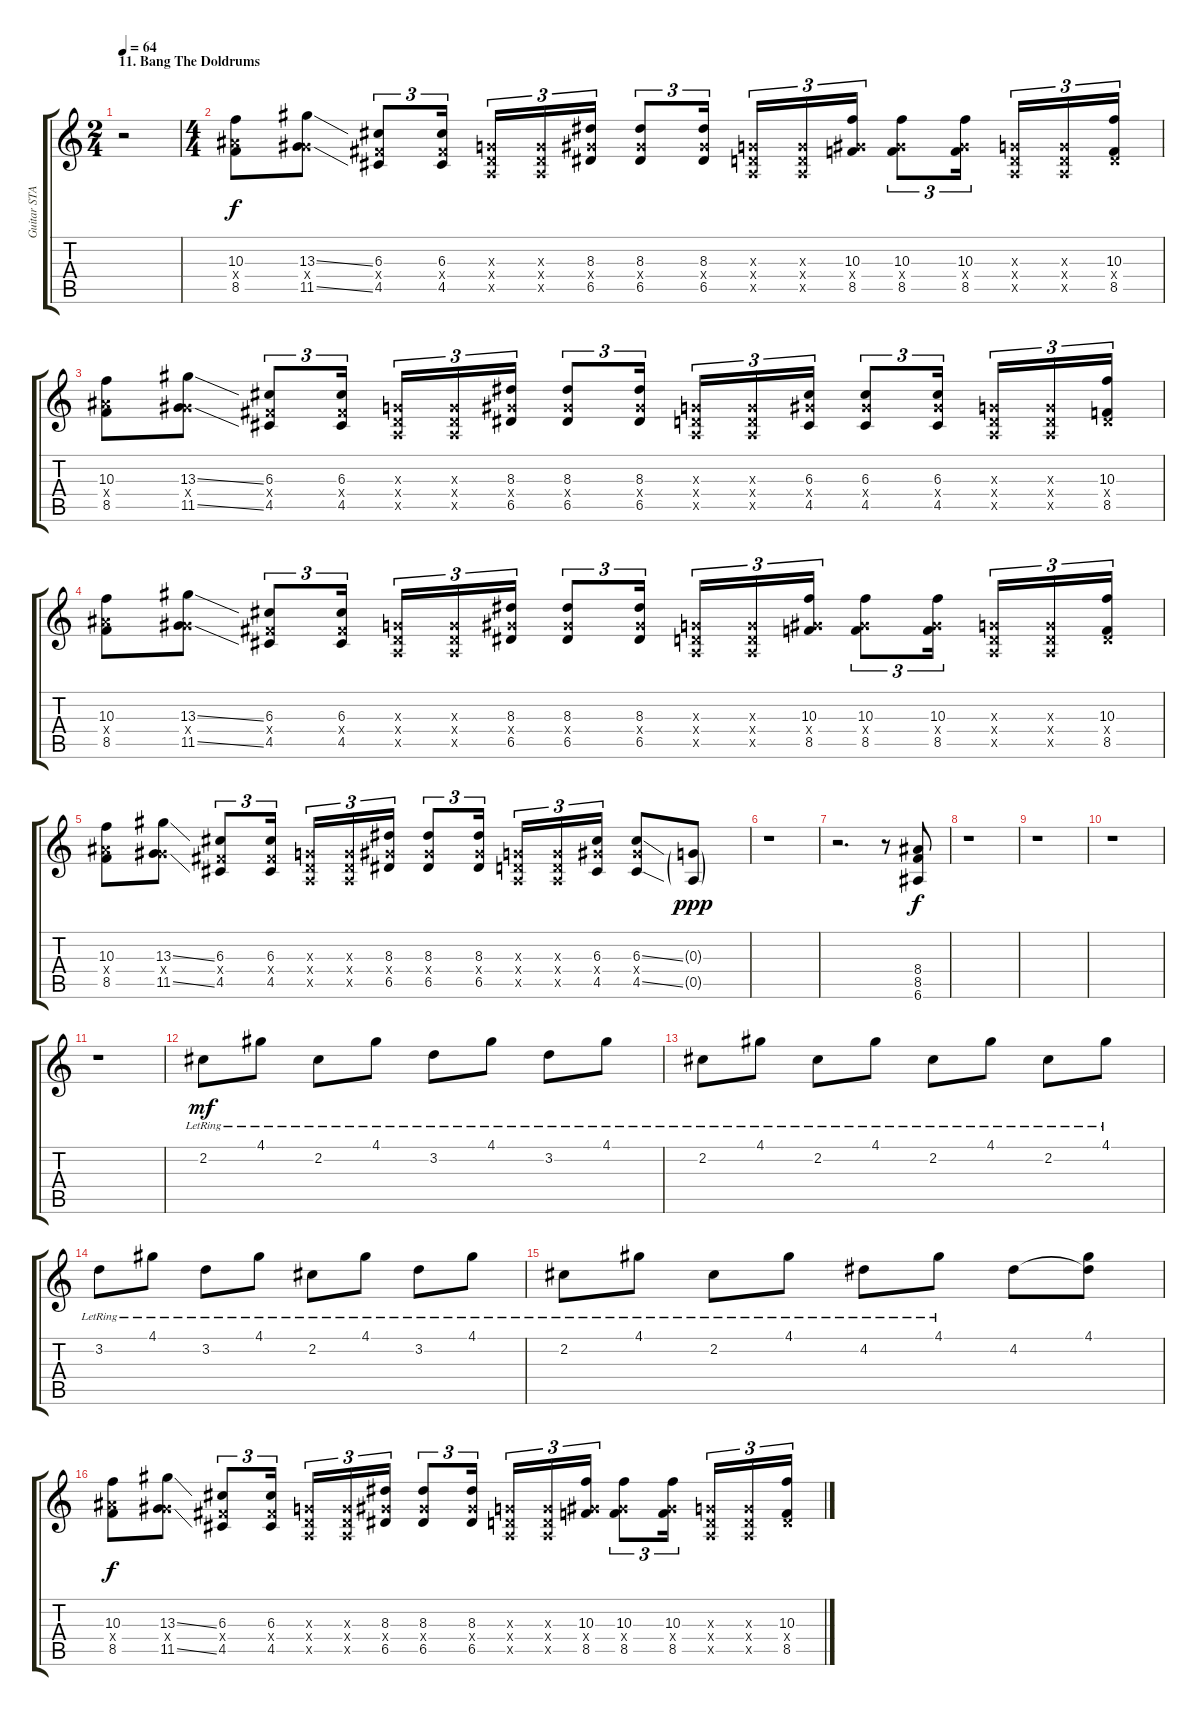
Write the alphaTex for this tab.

\track ("Guitar STANDARD THREE" "Guitar STA") {instrument distortionguitar}
\staff {score tabs}
\tuning (E4 B3 G3 D3 A2 E2) {hide}
\ts (2 4)
\section ("" "11. Bang The Doldrums")
\tempo 64
\clef g2
\ks c
r.2{dy f instrument distortionguitar} |
\ts (4 4)
(10.3 8.4{x} 8.5).8 (13.3{ss} 6.4{x} 11.5{ss}).8 (6.3 4.4{x} 4.5).8{tu (3 2)} (6.3 4.4{x} 4.5).16{tu (3 2)} (0.3{x} 0.4{x} 0.5{x}).16{tu (3 2)} (0.3{x} 0.4{x} 0.5{x}).16{tu (3 2)} (8.3 6.4{x} 6.5).16{tu (3 2)} (8.3 6.4{x} 6.5).8{tu (3 2)} (8.3 6.4{x} 6.5).16{tu (3 2)} (0.3{x} 0.4{x} 0.5{x}).16{tu (3 2)} (0.3{x} 0.4{x} 0.5{x}).16{tu (3 2)} (10.3 6.4{x} 8.5).16{tu (3 2)} (10.3 6.4{x} 8.5).8{tu (3 2)} (10.3 6.4{x} 8.5).16{tu (3 2)} (0.3{x} 0.4{x} 0.5{x}).16{tu (3 2)} (0.3{x} 0.4{x} 0.5{x}).16{tu (3 2)} (10.3 0.4{x} 8.5).16{tu (3 2)} |
(10.3 8.4{x} 8.5).8 (13.3{ss} 6.4{x} 11.5{ss}).8 (6.3 4.4{x} 4.5).8{tu (3 2)} (6.3 4.4{x} 4.5).16{tu (3 2)} (0.3{x} 0.4{x} 0.5{x}).16{tu (3 2)} (0.3{x} 0.4{x} 0.5{x}).16{tu (3 2)} (8.3 6.4{x} 6.5).16{tu (3 2)} (8.3 6.4{x} 6.5).8{tu (3 2)} (8.3 6.4{x} 6.5).16{tu (3 2)} (0.3{x} 0.4{x} 0.5{x}).16{tu (3 2)} (0.3{x} 0.4{x} 0.5{x}).16{tu (3 2)} (6.3 6.4{x} 4.5).16{tu (3 2)} (6.3 6.4{x} 4.5).8{tu (3 2)} (6.3 6.4{x} 4.5).16{tu (3 2)} (0.3{x} 0.4{x} 0.5{x}).16{tu (3 2)} (0.3{x} 0.4{x} 0.5{x}).16{tu (3 2)} (10.3 0.4{x} 8.5).16{tu (3 2)} |
(10.3 8.4{x} 8.5).8 (13.3{ss} 6.4{x} 11.5{ss}).8 (6.3 4.4{x} 4.5).8{tu (3 2)} (6.3 4.4{x} 4.5).16{tu (3 2)} (0.3{x} 0.4{x} 0.5{x}).16{tu (3 2)} (0.3{x} 0.4{x} 0.5{x}).16{tu (3 2)} (8.3 6.4{x} 6.5).16{tu (3 2)} (8.3 6.4{x} 6.5).8{tu (3 2)} (8.3 6.4{x} 6.5).16{tu (3 2)} (0.3{x} 0.4{x} 0.5{x}).16{tu (3 2)} (0.3{x} 0.4{x} 0.5{x}).16{tu (3 2)} (10.3 6.4{x} 8.5).16{tu (3 2)} (10.3 6.4{x} 8.5).8{tu (3 2)} (10.3 6.4{x} 8.5).16{tu (3 2)} (0.3{x} 0.4{x} 0.5{x}).16{tu (3 2)} (0.3{x} 0.4{x} 0.5{x}).16{tu (3 2)} (10.3 0.4{x} 8.5).16{tu (3 2)} |
(10.3 8.4{x} 8.5).8 (13.3{ss} 6.4{x} 11.5{ss}).8 (6.3 4.4{x} 4.5).8{tu (3 2)} (6.3 4.4{x} 4.5).16{tu (3 2)} (0.3{x} 0.4{x} 0.5{x}).16{tu (3 2)} (0.3{x} 0.4{x} 0.5{x}).16{tu (3 2)} (8.3 6.4{x} 6.5).16{tu (3 2)} (8.3 6.4{x} 6.5).8{tu (3 2)} (8.3 6.4{x} 6.5).16{tu (3 2)} (0.3{x} 0.4{x} 0.5{x}).16{tu (3 2)} (0.3{x} 0.4{x} 0.5{x}).16{tu (3 2)} (6.3 6.4{x} 4.5).16{tu (3 2)} (6.3{ss} 6.4{x} 4.5{ss}).8 (0.3{g} 0.5{g}).8{dy ppp} |
r.1 |
r.2{d} r.8 (8.4 8.5 6.6).8{dy f balance 0} |
r.1 |
r.1 |
r.1 |
r.1 |
2.2{lr}.8{dy mf balance 8 instrument distortionguitar} 4.1{lr}.8 2.2{lr}.8 4.1{lr}.8 3.2{lr}.8 4.1{lr}.8 3.2{lr}.8 4.1{lr}.8 |
2.2{lr}.8 4.1{lr}.8 2.2{lr}.8 4.1{lr}.8 2.2{lr}.8 4.1{lr}.8 2.2{lr}.8 4.1{lr}.8 |
3.2{lr}.8 4.1{lr}.8 3.2{lr}.8 4.1{lr}.8 2.2{lr}.8 4.1{lr}.8 3.2{lr}.8 4.1{lr}.8 |
2.2{lr}.8 4.1{lr}.8 2.2{lr}.8 4.1{lr}.8 4.2{lr}.8 4.1{lr}.8 4.2.8 (4.1 4.2{t}).8 |
(10.3 8.4{x} 8.5).8{dy f} (13.3{ss} 6.4{x} 11.5{ss}).8 (6.3 4.4{x} 4.5).8{tu (3 2)} (6.3 4.4{x} 4.5).16{tu (3 2)} (0.3{x} 0.4{x} 0.5{x}).16{tu (3 2)} (0.3{x} 0.4{x} 0.5{x}).16{tu (3 2)} (8.3 6.4{x} 6.5).16{tu (3 2)} (8.3 6.4{x} 6.5).8{tu (3 2)} (8.3 6.4{x} 6.5).16{tu (3 2)} (0.3{x} 0.4{x} 0.5{x}).16{tu (3 2)} (0.3{x} 0.4{x} 0.5{x}).16{tu (3 2)} (10.3 6.4{x} 8.5).16{tu (3 2)} (10.3 6.4{x} 8.5).8{tu (3 2)} (10.3 6.4{x} 8.5).16{tu (3 2)} (0.3{x} 0.4{x} 0.5{x}).16{tu (3 2)} (0.3{x} 0.4{x} 0.5{x}).16{tu (3 2)} (10.3 0.4{x} 8.5).16{tu (3 2)}
